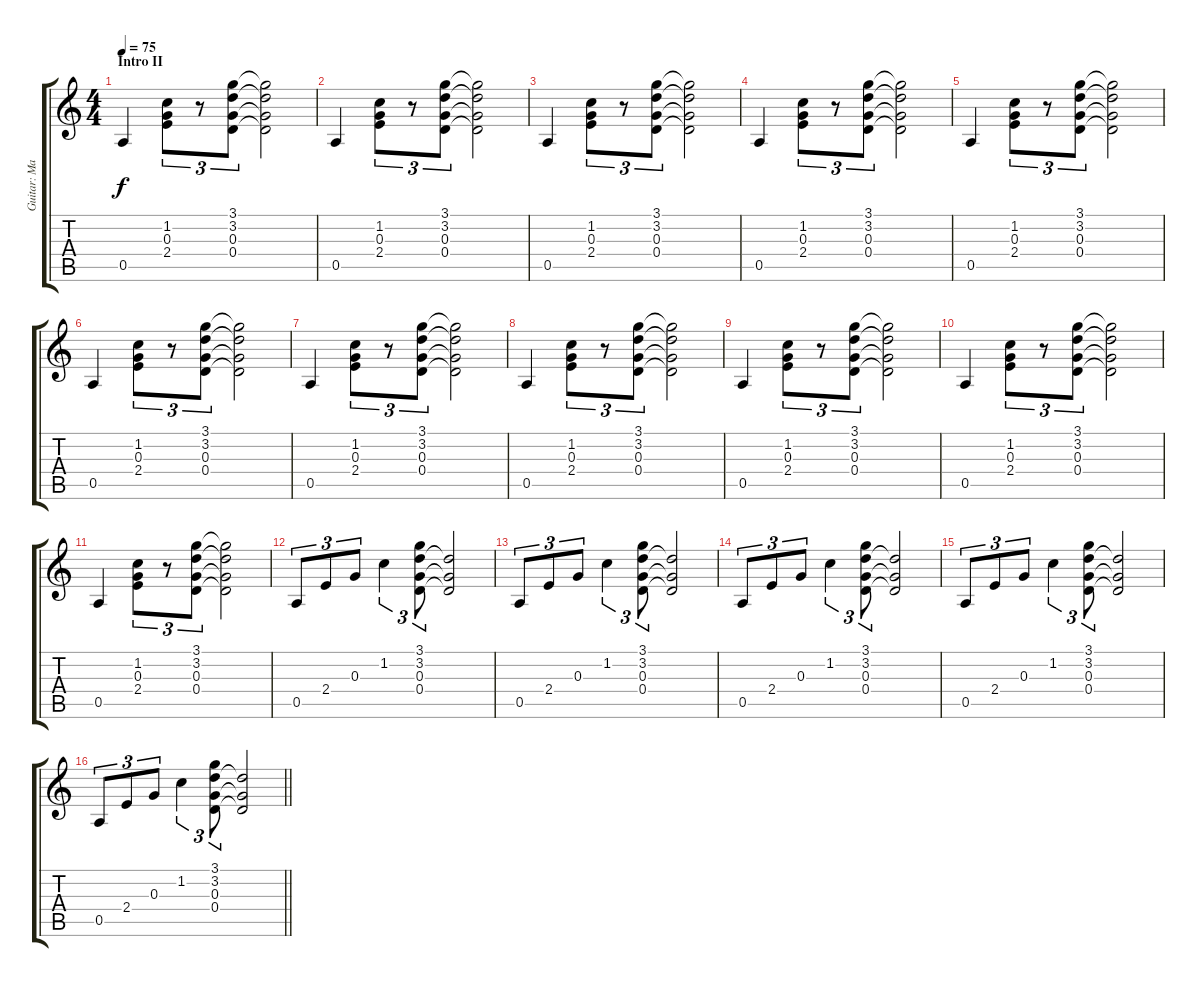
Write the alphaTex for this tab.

\track ("Guitar: Mark" "Guitar: Ma") {instrument electricguitarclean}
\staff {score tabs}
\tuning (E4 B3 G3 D3 A2 E2) {hide}
\ts (4 4)
\section ("" "Intro II")
\tempo 75
\clef g2
\ks c
0.5.4{dy f} (1.2 0.3 2.4).8{tu (3 2)} r.8{tu (3 2)} (3.1 3.2 0.3 0.4).8{tu (3 2)} (3.1{t} 3.2{t} 0.3{t} 0.4{t}).2 |
0.5.4 (1.2 0.3 2.4).8{tu (3 2)} r.8{tu (3 2)} (3.1 3.2 0.3 0.4).8{tu (3 2)} (3.1{t} 3.2{t} 0.3{t} 0.4{t}).2 |
0.5.4 (1.2 0.3 2.4).8{tu (3 2)} r.8{tu (3 2)} (3.1 3.2 0.3 0.4).8{tu (3 2)} (3.1{t} 3.2{t} 0.3{t} 0.4{t}).2 |
0.5.4 (1.2 0.3 2.4).8{tu (3 2)} r.8{tu (3 2)} (3.1 3.2 0.3 0.4).8{tu (3 2)} (3.1{t} 3.2{t} 0.3{t} 0.4{t}).2 |
0.5.4 (1.2 0.3 2.4).8{tu (3 2)} r.8{tu (3 2)} (3.1 3.2 0.3 0.4).8{tu (3 2)} (3.1{t} 3.2{t} 0.3{t} 0.4{t}).2 |
0.5.4 (1.2 0.3 2.4).8{tu (3 2)} r.8{tu (3 2)} (3.1 3.2 0.3 0.4).8{tu (3 2)} (3.1{t} 3.2{t} 0.3{t} 0.4{t}).2 |
0.5.4 (1.2 0.3 2.4).8{tu (3 2)} r.8{tu (3 2)} (3.1 3.2 0.3 0.4).8{tu (3 2)} (3.1{t} 3.2{t} 0.3{t} 0.4{t}).2 |
0.5.4 (1.2 0.3 2.4).8{tu (3 2)} r.8{tu (3 2)} (3.1 3.2 0.3 0.4).8{tu (3 2)} (3.1{t} 3.2{t} 0.3{t} 0.4{t}).2 |
0.5.4 (1.2 0.3 2.4).8{tu (3 2)} r.8{tu (3 2)} (3.1 3.2 0.3 0.4).8{tu (3 2)} (3.1{t} 3.2{t} 0.3{t} 0.4{t}).2 |
0.5.4 (1.2 0.3 2.4).8{tu (3 2)} r.8{tu (3 2)} (3.1 3.2 0.3 0.4).8{tu (3 2)} (3.1{t} 3.2{t} 0.3{t} 0.4{t}).2 |
0.5.4 (1.2 0.3 2.4).8{tu (3 2)} r.8{tu (3 2)} (3.1 3.2 0.3 0.4).8{tu (3 2)} (3.1{t} 3.2{t} 0.3{t} 0.4{t}).2 |
0.5.8{tu (3 2)} 2.4.8{tu (3 2)} 0.3.8{tu (3 2)} 1.2.4{tu (3 2)} (3.1 3.2 0.3 0.4).8{tu (3 2)} (3.2{t} 0.3{t} 0.4{t}).2 |
0.5.8{tu (3 2)} 2.4.8{tu (3 2)} 0.3.8{tu (3 2)} 1.2.4{tu (3 2)} (3.1 3.2 0.3 0.4).8{tu (3 2)} (3.2{t} 0.3{t} 0.4{t}).2 |
0.5.8{tu (3 2)} 2.4.8{tu (3 2)} 0.3.8{tu (3 2)} 1.2.4{tu (3 2)} (3.1 3.2 0.3 0.4).8{tu (3 2)} (3.2{t} 0.3{t} 0.4{t}).2 |
0.5.8{tu (3 2)} 2.4.8{tu (3 2)} 0.3.8{tu (3 2)} 1.2.4{tu (3 2)} (3.1 3.2 0.3 0.4).8{tu (3 2)} (3.2{t} 0.3{t} 0.4{t}).2 |
\barLineRight lightlight
0.5.8{tu (3 2)} 2.4.8{tu (3 2)} 0.3.8{tu (3 2)} 1.2.4{tu (3 2)} (3.1 3.2 0.3 0.4).8{tu (3 2)} (3.2{t} 0.3{t} 0.4{t}).2
